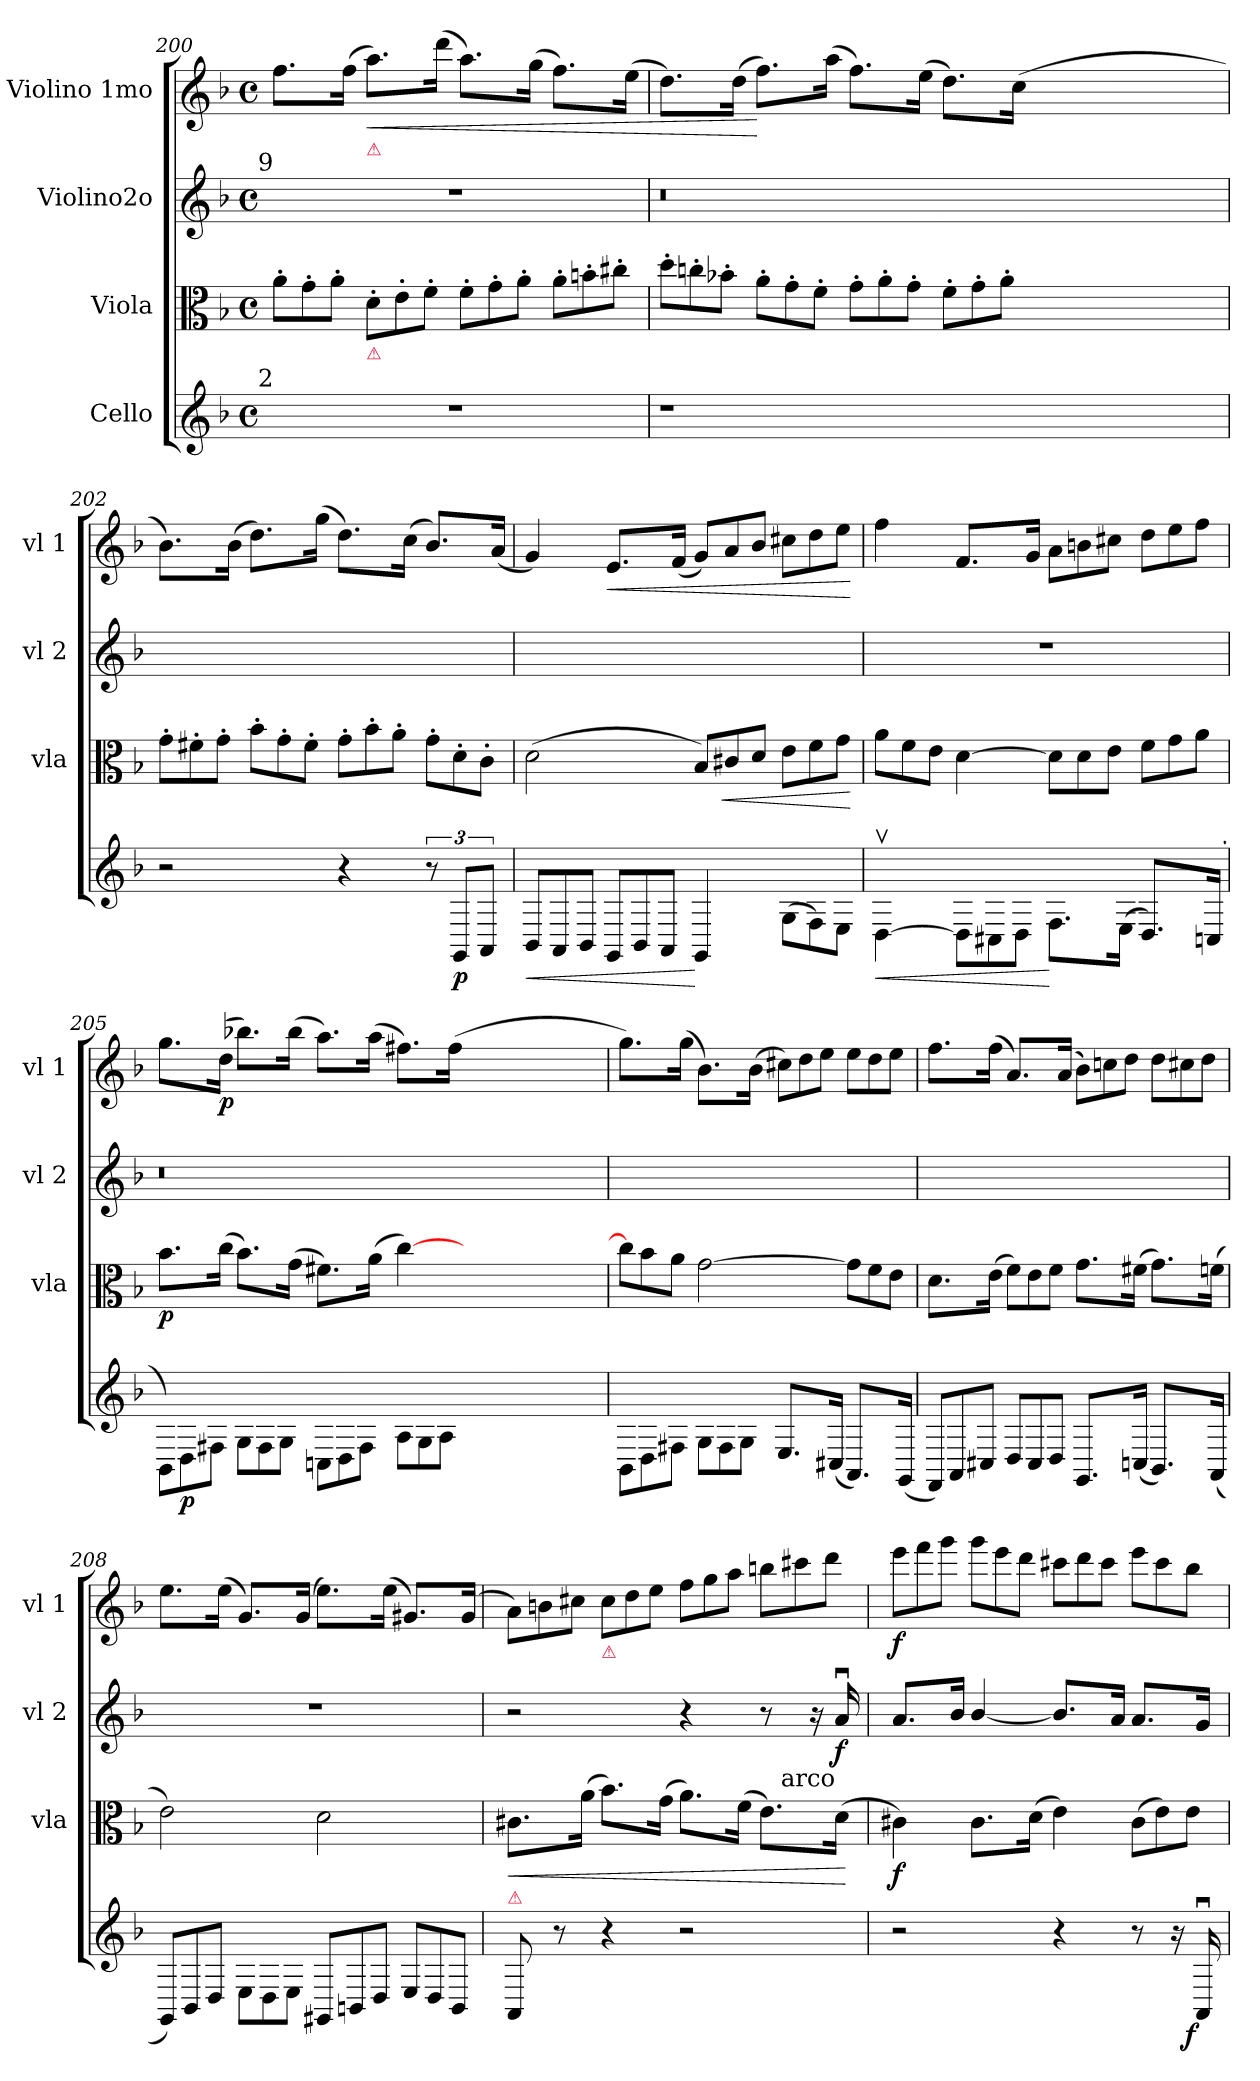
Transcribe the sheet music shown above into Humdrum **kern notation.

**kern	**dynam	**kern	**dynam	**kern	**dynam	**kern	**dynam
*part4	*part4	*part3	*part3	*part2	*part2	*part1	*part1
*staff4	*staff4	*staff3	*staff3	*staff2	*staff2	*staff1	*staff1
*I"Cello	*	*I"Viola	*	*I"Violino2o	*	*I"Violino 1mo	*
*	*	*I'vla	*	*I'vl 2	*	*I'vl 1	*
*clefG2	*	*clefC3	*	*clefG2	*	*clefG2	*
*k[b-]	*	*k[b-]	*	*k[b-]	*	*k[b-]	*
*M4/4	*	*M4/4	*	*M4/4	*	*M4/4	*
*met(c)	*	*met(c)	*	*met(c)	*	*met(c)	*
*	*	*Xtuplet	*	*	*	*	*
=200	=200	=200	=200	=200	=200	=200	=200
!	!	!	!	!LO:TX:a:rj:t=9	!	!	!
!LO:TX:a:rj:t=2	!	!	!	!	!	!	!
1r	.	12a'\L	.	1r	.	8.ff\L	.
.	.	12g'\	.	.	.	.	.
.	.	12a'\J	.	.	.	.	.
.	.	.	.	.	.	(16ff\Jk	.
!	!	!	!	!	!	!LO:TX:b:color=crimson:t=⚠	!
!	!	!LO:TX:b:color=crimson:t=⚠	!	!	!	!	!
!	!	!	!	!	!	!	!LO:HP:b
.	.	12d'\L	.	.	.	8.aa\L)	<
.	.	12e'\	.	.	.	.	.
.	.	12f'\J	.	.	.	.	.
.	.	.	.	.	.	(16ddd\Jk	.
.	.	12f'\L	.	.	.	8.aa\L)	.
.	.	12g'\	.	.	.	.	.
.	.	12a'\J	.	.	.	.	.
.	.	.	.	.	.	(16gg\Jk	.
.	.	12a'\L	.	.	.	8.ff\L)	.
.	.	12bn'\	.	.	.	.	.
.	.	12cc#X'\J	.	.	.	.	.
.	.	.	.	.	.	(16ee\Jk	.
=201	=201	=201	=201	=201	=201	=201	=201
1r	.	12dd'\L	.	0.r	.	8.dd\L)	.
.	.	12ccn'\	.	.	.	.	.
.	.	12b-X'\J	.	.	.	.	.
.	.	.	.	.	.	(16dd\Jk	.
.	.	12a'\L	.	.	.	8.ff\L)	[
.	.	12g'\	.	.	.	.	.
.	.	12f'\J	.	.	.	.	.
.	.	.	.	.	.	(16aa\Jk	.
.	.	12g'\L	.	.	.	8.ff\L)	.
.	.	12a'\	.	.	.	.	.
.	.	12g'\J	.	.	.	.	.
.	.	.	.	.	.	(16ee\Jk	.
.	.	12f'\L	.	.	.	8.dd\L)	.
.	.	12g'\	.	.	.	.	.
.	.	12a'\J	.	.	.	.	.
.	.	.	.	.	.	(16cc\Jk	.
0ryy	.	0ryy	.	.	.	0ryy	.
=202	=202	=202	=202	=202	=202	=202	=202
2r	.	12g'\L	.	1ryy	.	8.b-\L)	.
.	.	12f#X'\	.	.	.	.	.
.	.	12g'\J	.	.	.	.	.
.	.	.	.	.	.	(16b-\Jk	.
.	.	12b-'\L	.	.	.	8.dd\L)	.
.	.	12g'\	.	.	.	.	.
.	.	12f#'\J	.	.	.	.	.
.	.	.	.	.	.	(16gg\Jk	.
4r	.	12g'\L	.	.	.	8.dd\L)	.
.	.	12b-'\	.	.	.	.	.
.	.	12a'\J	.	.	.	.	.
.	.	.	.	.	.	(16cc\Jk	.
12r	.	12g'\L	.	.	.	8.b-/L)	.
12GG/L	p	12d'\	.	.	.	.	.
12AA/J	.	12c'\J	.	.	.	.	.
.	.	.	.	.	.	(16a/Jk	.
=203	=203	=203	=203	=203	=203	=203	=203
*Xtuplet	*	*	*	*	*	*	*
!	!LO:HP:b	!	!	!	!	!	!
12BB-/L	<	(2d\	.	1ryy	.	4g/)	.
12AA/	.	.	.	.	.	.	.
12BB-/J	.	.	.	.	.	.	.
!	!	!	!	!	!	!	!LO:HP:b
12GG/L	.	.	.	.	.	8.e/L	<
12BB-/	.	.	.	.	.	.	.
12AA/J	.	.	.	.	.	.	.
.	.	.	.	.	.	(16f/Jk	.
*	*	*	*	*	*	*Xtuplet	*
4GG/	[	12B-/L)	.	.	.	12g/L)	.
!	!	!	!LO:HP:b	!	!	!	!
.	.	12c#X/	<	.	.	12a/	.
.	.	12d/J	.	.	.	12b-/J	.
(12G\L	.	12e\L	.	.	.	12cc#X\L	.
12F\)	.	12f\	.	.	.	12dd\	.
12E\J	.	12g\J	.	.	.	12ee\J	.
.	.	.	[	.	.	.	[
=204	=204	=204	=204	=204	=204	=204	=204
!	!LO:HP:b	!	!	!	!	!	!
[4Dv\	<	12a\L	.	1r	.	4ff\	.
.	.	12f\	.	.	.	.	.
.	.	12e\J	.	.	.	.	.
12D\L]	.	[4d\	.	.	.	8.f/L	.
12C#X\	.	.	.	.	.	.	.
12D\J	.	.	.	.	.	.	.
.	.	.	.	.	.	16g/Jk	.
8.F\L	[	12d\L]	.	.	.	12a\L	.
.	.	12d\	.	.	.	12bn\	.
.	.	12e\J	.	.	.	12cc#X\J	.
(16E\Jk	.	.	.	.	.	.	.
8.D/L)	.	12f\L	.	.	.	12dd\L	.
.	.	12g\	.	.	.	12ee\	.
.	.	12a\J	.	.	.	12ff\J	.
(16Cn/Jk	.	.	.	.	.	.	.
=205	=205	=205	=205	=205	=205	=205	=205
12BB-\L)	.	8.b-\L	p	0.r	.	8.gg\L	.
12D\	p	.	.	.	.	.	.
12F#X\J	.	.	.	.	.	.	.
.	.	(16cc\Jk	.	.	.	(16dd\Jk	p
12G\L	.	8.b-\L)	.	.	.	8.bb-X\L)	.
12F#\	.	.	.	.	.	.	.
12G\J	.	.	.	.	.	.	.
.	.	(16g\Jk	.	.	.	(16bb-\Jk	.
12Cn\L	.	8.f#X\L)	.	.	.	8.aa\L)	.
12D\	.	.	.	.	.	.	.
12F#\J	.	.	.	.	.	.	.
.	.	(16a\Jk	.	.	.	(16aa\Jk	.
12A\L	.	[4cc\)	.	.	.	8.ff#X\L)	.
12G\	.	.	.	.	.	.	.
12A\J	.	.	.	.	.	.	.
.	.	.	.	.	.	(16ff#\Jk	.
0ryy	.	0ryy	.	.	.	0ryy	.
=206	=206	=206	=206	=206	=206	=206	=206
12BB-\L	.	12cc\L]	.	1ryy	.	8.gg\L)	.
12D\	.	12b-\	.	.	.	.	.
12F#X\J	.	12a\J	.	.	.	.	.
.	.	.	.	.	.	(16gg\Jk	.
12G\L	.	[2g\	.	.	.	8.b-\L)	.
12F#\	.	.	.	.	.	.	.
12G\J	.	.	.	.	.	.	.
.	.	.	.	.	.	(16b-\Jk	.
8.E/L	.	.	.	.	.	12cc#X\L)	.
.	.	.	.	.	.	12dd\	.
.	.	.	.	.	.	12ee\J	.
(16C#X/Jk	.	.	.	.	.	.	.
8.AA/L)	.	12g\L]	.	.	.	12ee\L	.
.	.	12f\	.	.	.	12dd\	.
.	.	12e\J	.	.	.	12ee\J	.
(16GG/Jk	.	.	.	.	.	.	.
=207	=207	=207	=207	=207	=207	=207	=207
12FF/L)	.	8.d\L	.	1ryy	.	8.ff\L	.
12AA/	.	.	.	.	.	.	.
12C#X/J	.	.	.	.	.	.	.
.	.	(16e\Jk	.	.	.	(16ff\Jk	.
12D/L	.	12f\L)	.	.	.	8.a/L)	.
12C#/	.	12e\	.	.	.	.	.
12D/J	.	12f\J	.	.	.	.	.
.	.	.	.	.	.	(16a/Jk	.
8.GG/L	.	8.g\L	.	.	.	12b-\L)	.
.	.	.	.	.	.	12ccn\	.
.	.	.	.	.	.	12dd\J	.
(16Cn/Jk	.	(16f#X\Jk	.	.	.	.	.
8.BB-/L)	.	8.g\L)	.	.	.	12dd\L	.
.	.	.	.	.	.	12cc#X\	.
.	.	.	.	.	.	12dd\J	.
(16AA/Jk	.	(16fn\Jk	.	.	.	.	.
=208	=208	=208	=208	=208	=208	=208	=208
12GG/L)	.	2e\)	.	1r	.	8.ee\L	.
12BB-/	.	.	.	.	.	.	.
12D/J	.	.	.	.	.	.	.
.	.	.	.	.	.	(16ee\Jk	.
12E\L	.	.	.	.	.	8.g/L)	.
12D\	.	.	.	.	.	.	.
12E\J	.	.	.	.	.	.	.
.	.	.	.	.	.	(16g/Jk	.
12GG#X/L	.	2d\	.	.	.	8.ee\L)	.
12BBn/	.	.	.	.	.	.	.
12D/J	.	.	.	.	.	.	.
.	.	.	.	.	.	(16ee\Jk	.
12E/L	.	.	.	.	.	8.g#X/L)	.
12D/	.	.	.	.	.	.	.
12BB/J	.	.	.	.	.	.	.
.	.	.	.	.	.	(16g#/Jk	.
=209	=209	=209	=209	=209	=209	=209	=209
!	!	!LO:TX:b:color=crimson:t=⚠	!	!	!	!	!
!	!	!	!LO:HP:b	!	!	!	!
8AA/	.	8.c#X\L	<	2r	.	12a\L)	.
.	.	.	.	.	.	12bn\	.
8r	.	.	.	.	.	.	.
.	.	.	.	.	.	12cc#X\J	.
.	.	(16a\Jk	.	.	.	.	.
!	!	!	!	!	!	!LO:TX:b:color=crimson:t=⚠	!
4r	.	8.b-\L)	.	.	.	12cc#\L	.
.	.	.	.	.	.	12dd\	.
.	.	.	.	.	.	12ee\J	.
.	.	(16g\Jk	.	.	.	.	.
2r	.	8.a\L)	.	4r	.	12ff\L	.
.	.	.	.	.	.	12gg\	.
.	.	.	.	.	.	12aa\J	.
.	.	(16f\Jk	.	.	.	.	.
.	.	8.e\L)	.	8r	.	12bbn\L	.
.	.	.	.	.	.	12ccc#X\	.
.	.	.	.	16r	.	.	.
.	.	.	.	.	.	12ddd\J	.
!	!	!	!	!LO:TX:b:rj:t=arco	!	!	!
.	.	(16d\Jk	.	16au/	f	.	.
.	.	.	[	.	.	.	.
=210	=210	=210	=210	=210	=210	=210	=210
2r	.	4c#X\)	f	8.a/L	.	12eee\L	f
.	.	.	.	.	.	12fff\	.
.	.	.	.	.	.	12ggg\J	.
.	.	.	.	16b-/Jk	.	.	.
.	.	8.c#\L	.	[4b-/	.	12ggg\L	.
.	.	.	.	.	.	12eee\	.
.	.	.	.	.	.	12ddd\J	.
.	.	(16d\Jk	.	.	.	.	.
4r	.	4e\)	.	8.b-/L]	.	12ccc#X\L	.
.	.	.	.	.	.	12ddd\	.
.	.	.	.	.	.	12ccc#\J	.
.	.	.	.	16a/Jk	.	.	.
8r	.	(12c#\L	.	8.a/L	.	12eee\L	.
.	.	12e\)	.	.	.	12ccc#\	.
16r	.	.	.	.	.	.	.
.	.	12e\J	.	.	.	12bb-\J	.
!	!LO:DY:rj	!	!	!	!	!	!
16AAu/	f	.	.	16g/Jk	.	.	.
=	=	=	=	=	=	=	=
*-	*-	*-	*-	*-	*-	*-	*-
